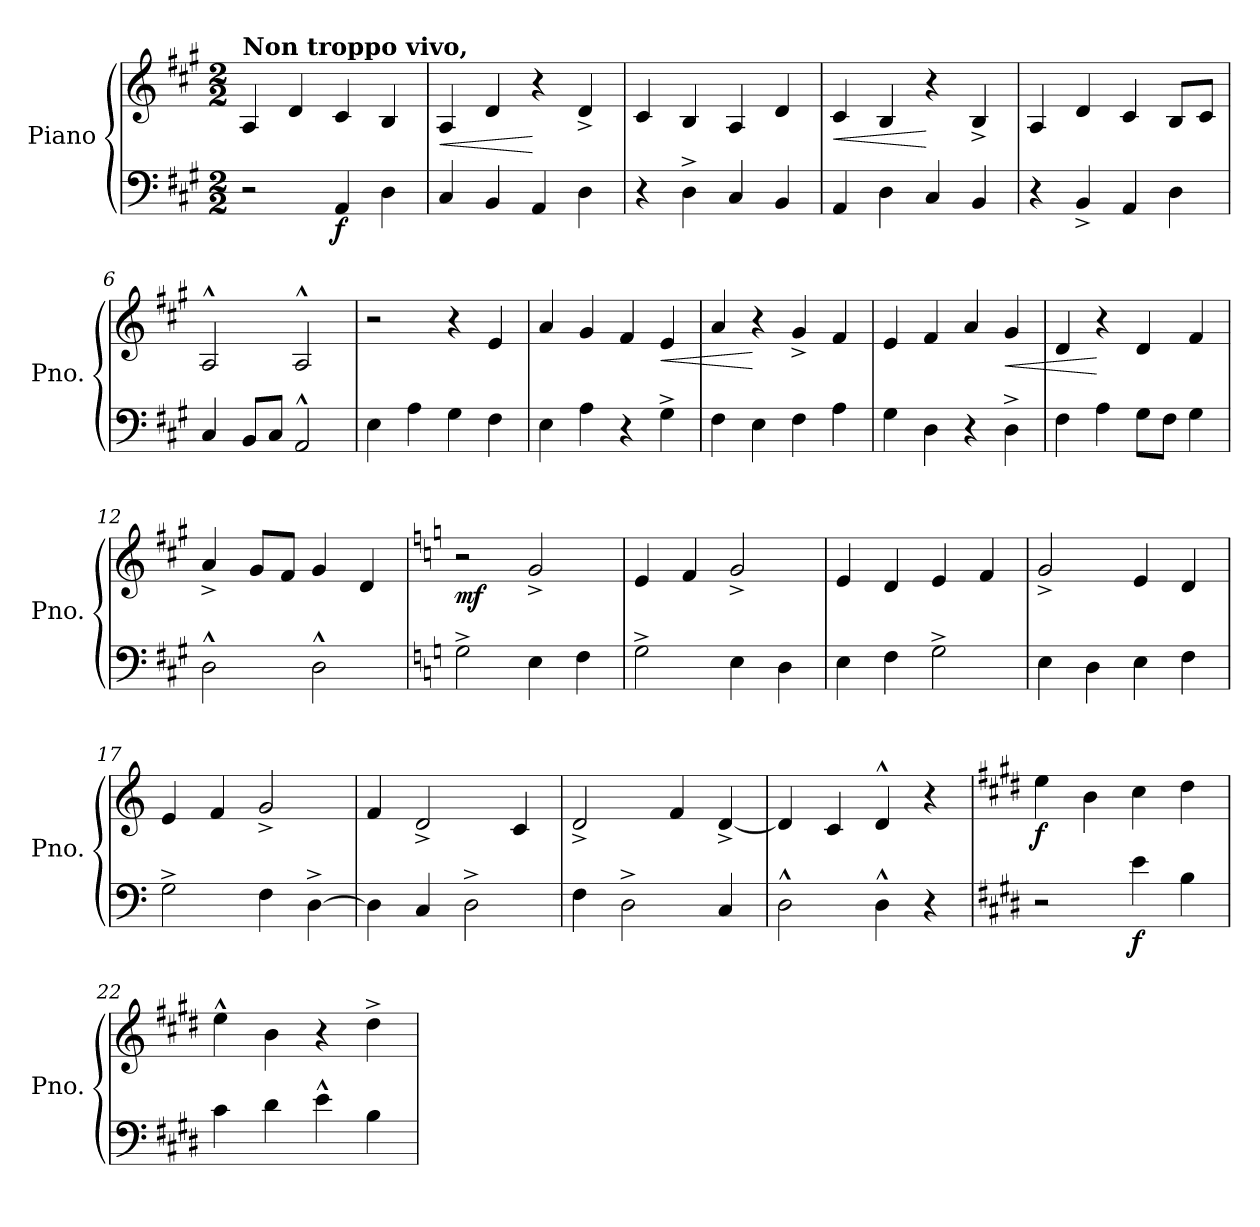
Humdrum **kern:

**kern	**kern	**dynam
*part1	*part1	*part1
*staff2	*staff1	*staff1/2
*I"Piano	*	*
*I'Pno.	*	*
*clefF4	*clefG2	*
*k[f#c#g#]	*k[f#c#g#]	*
*M2/2	*M2/2	*
*MM224	*MM224	*
=1	=1	=1
!	!LO:TX:a:B:t=Non troppo vivo,	!
!	!	!LO:DY:a=2
!	!	!LO:DY:n=1:a=2
2r	4A/	f other-dynamics
.	4d/	.
!	!	!LO:DY:n=2:b=2
4AA/	4c#/	f
4D\	4B/	.
=2	=2	=2
!	!	!LO:HP:b
4C#/	4A/	<
4BB/	4d/	.
4AA/	4r	[
4D\	4d^/	.
=3	=3	=3
4r	4c#/	.
4D^\	4B/	.
4C#/	4A/	.
4BB/	4d/	.
=4	=4	=4
!	!	!LO:HP:b
4AA/	4c#/	<
4D\	4B/	.
4C#/	4r	[
4BB/	4B^/	.
=5	=5	=5
4r	4A/	.
4BB^/	4d/	.
4AA/	4c#/	.
4D\	8B/L	.
.	8c#/J	.
=6	=6	=6
4C#/	2A^^/	.
8BB/L	.	.
8C#/J	.	.
2AA^^/	2A^^/	.
=7	=7	=7
4E\	2r	.
4A\	.	.
4G#\	4r	.
4F#\	4e/	.
=8	=8	=8
4E\	4a/	.
4A\	4g#/	.
4r	4f#/	.
!	!	!LO:HP:b
4G#^\	4e/	<
=9	=9	=9
4F#\	4a/	.
4E\	4r	[
4F#\	4g#^/	.
4A\	4f#/	.
=10	=10	=10
4G#\	4e/	.
4D\	4f#/	.
4r	4a/	.
!	!	!LO:HP:b
4D^\	4g#/	<
=11	=11	=11
4F#\	4d/	.
4A\	4r	[
8G#\L	4d/	.
8F#\J	.	.
4G#\	4f#/	.
=12	=12	=12
2D^^\	4a^/	.
.	8g#/L	.
.	8f#/J	.
2D^^\	4g#/	.
.	4d/	.
=13	=13	=13
*k[]	*k[]	*
!	!	!LO:DY:b
2G^\	2r	mf
4E\	2g^/	.
4F\	.	.
=14	=14	=14
2G^\	4e/	.
.	4f/	.
4E\	2g^/	.
4D\	.	.
=15	=15	=15
4E\	4e/	.
4F\	4d/	.
2G^\	4e/	.
.	4f/	.
=16	=16	=16
4E\	2g^/	.
4D\	.	.
4E\	4e/	.
4F\	4d/	.
=17	=17	=17
2G^\	4e/	.
.	4f/	.
4F\	2g^/	.
[4D^\	.	.
=18	=18	=18
4D\]	4f/	.
4C/	2d^/	.
2D^\	.	.
.	4c/	.
=19	=19	=19
4F\	2d^/	.
2D^\	.	.
.	4f/	.
4C/	[4d^/	.
=20	=20	=20
2D^^\	4d/]	.
.	4c/	.
4D^^\	4d^^/	.
4r	4r	.
=21	=21	=21
*k[f#c#g#d#]	*k[f#c#g#d#]	*
!	!	!LO:DY:b
2r	4ee\	f
.	4b\	.
!	!	!LO:DY:b=2
4e\	4cc#\	f
4B\	4dd#\	.
=22	=22	=22
4c#\	4ee^^\	.
4d#\	4b\	.
4e^^\	4r	.
4B\	4dd#^\	.
=	=	=
*-	*-	*-
